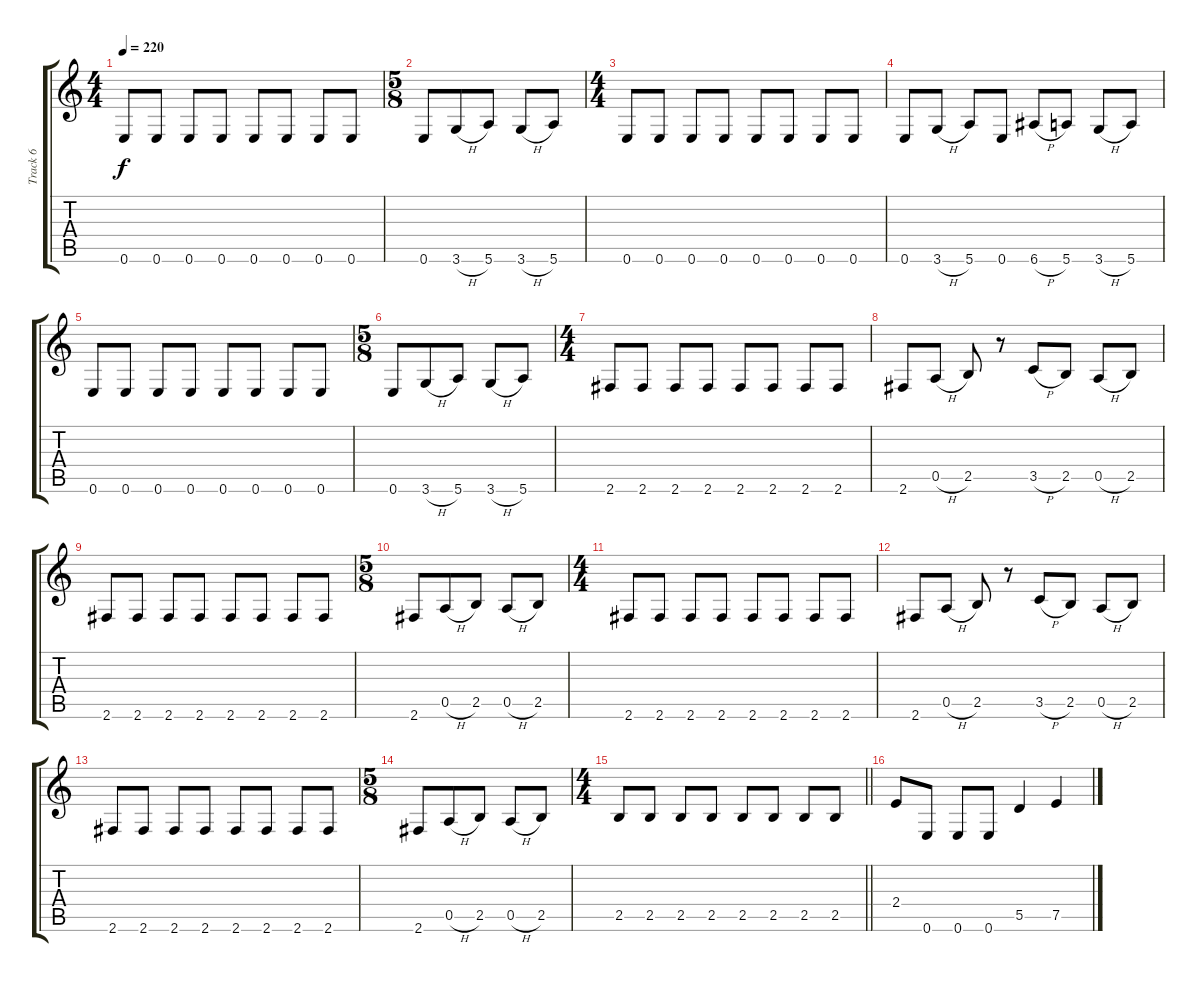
\track ("Track 6" "Track 6") {instrument electricbassfinger}
\staff {score tabs}
\tuning (E4 B3 G3 D3 A2 E2) {hide}
\ts (4 4)
\tempo 220
\clef g2
\ks c
0.6.8{dy f} 0.6.8 0.6.8 0.6.8 0.6.8 0.6.8 0.6.8 0.6.8 |
\ts (5 8)
0.6.8 3.6{h}.8 5.6.8 3.6{h}.8 5.6.8 |
\ts (4 4)
0.6.8 0.6.8 0.6.8 0.6.8 0.6.8 0.6.8 0.6.8 0.6.8 |
0.6.8 3.6{h}.8 5.6.8 0.6.8 6.6{h}.8 5.6.8 3.6{h}.8 5.6.8 |
0.6.8 0.6.8 0.6.8 0.6.8 0.6.8 0.6.8 0.6.8 0.6.8 |
\ts (5 8)
0.6.8 3.6{h}.8 5.6.8 3.6{h}.8 5.6.8 |
\ts (4 4)
2.6.8 2.6.8 2.6.8 2.6.8 2.6.8 2.6.8 2.6.8 2.6.8 |
2.6.8 0.5{h}.8 2.5.8 r.8 3.5{h}.8 2.5.8 0.5{h}.8 2.5.8 |
2.6.8 2.6.8 2.6.8 2.6.8 2.6.8 2.6.8 2.6.8 2.6.8 |
\ts (5 8)
2.6.8 0.5{h}.8 2.5.8 0.5{h}.8 2.5.8 |
\ts (4 4)
2.6.8 2.6.8 2.6.8 2.6.8 2.6.8 2.6.8 2.6.8 2.6.8 |
2.6.8 0.5{h}.8 2.5.8 r.8 3.5{h}.8 2.5.8 0.5{h}.8 2.5.8 |
2.6.8 2.6.8 2.6.8 2.6.8 2.6.8 2.6.8 2.6.8 2.6.8 |
\ts (5 8)
2.6.8 0.5{h}.8 2.5.8 0.5{h}.8 2.5.8 |
\ts (4 4)
\barLineRight lightlight
2.5.8 2.5.8 2.5.8 2.5.8 2.5.8 2.5.8 2.5.8 2.5.8 |
2.4.8 0.6.8 0.6.8 0.6.8 5.5.4 7.5.4
